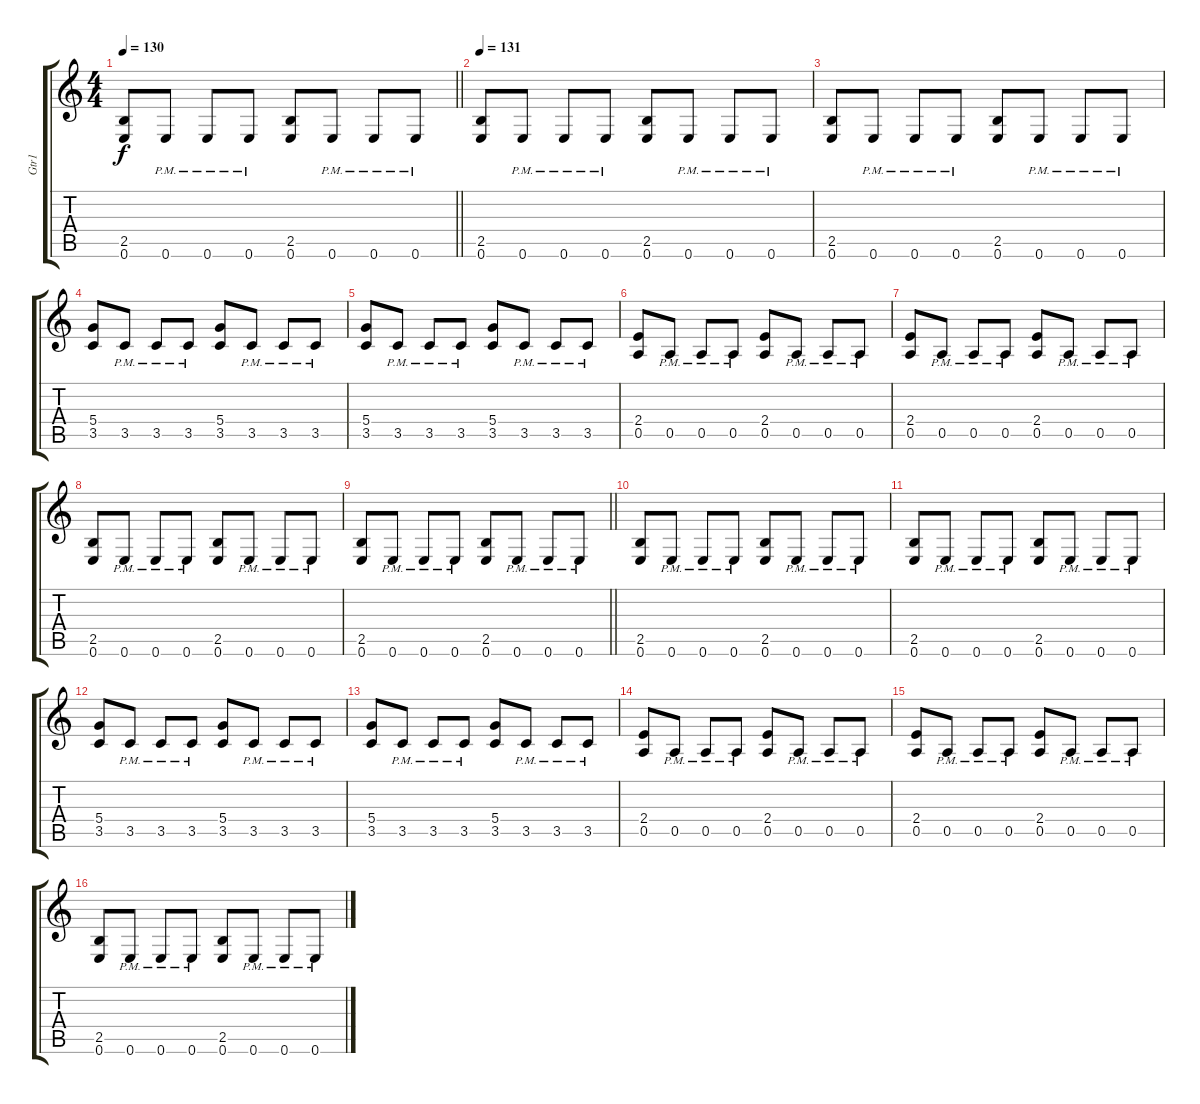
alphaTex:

\track ("Gtr1" "Gtr1") {instrument distortionguitar}
\staff {score tabs}
\tuning (E4 B3 G3 D3 A2 E2) {hide}
\ts (4 4)
\tempo 130
\clef g2
\barLineRight lightlight
\ks c
(2.5 0.6).8{dy f} 0.6{pm}.8 0.6{pm}.8 0.6{pm}.8 (2.5 0.6).8 0.6{pm}.8 0.6{pm}.8 0.6{pm}.8 |
\tempo 131
(2.5 0.6).8 0.6{pm}.8 0.6{pm}.8 0.6{pm}.8 (2.5 0.6).8 0.6{pm}.8 0.6{pm}.8 0.6{pm}.8 |
(2.5 0.6).8 0.6{pm}.8 0.6{pm}.8 0.6{pm}.8 (2.5 0.6).8 0.6{pm}.8 0.6{pm}.8 0.6{pm}.8 |
(5.4 3.5).8 3.5{pm}.8 3.5{pm}.8 3.5{pm}.8 (5.4 3.5).8 3.5{pm}.8 3.5{pm}.8 3.5{pm}.8 |
(5.4 3.5).8 3.5{pm}.8 3.5{pm}.8 3.5{pm}.8 (5.4 3.5).8 3.5{pm}.8 3.5{pm}.8 3.5{pm}.8 |
(2.4 0.5).8 0.5{pm}.8 0.5{pm}.8 0.5{pm}.8 (2.4 0.5).8 0.5{pm}.8 0.5{pm}.8 0.5{pm}.8 |
(2.4 0.5).8 0.5{pm}.8 0.5{pm}.8 0.5{pm}.8 (2.4 0.5).8 0.5{pm}.8 0.5{pm}.8 0.5{pm}.8 |
(2.5 0.6).8 0.6{pm}.8 0.6{pm}.8 0.6{pm}.8 (2.5 0.6).8 0.6{pm}.8 0.6{pm}.8 0.6{pm}.8 |
\barLineRight lightlight
(2.5 0.6).8 0.6{pm}.8 0.6{pm}.8 0.6{pm}.8 (2.5 0.6).8 0.6{pm}.8 0.6{pm}.8 0.6{pm}.8 |
(2.5 0.6).8 0.6{pm}.8 0.6{pm}.8 0.6{pm}.8 (2.5 0.6).8 0.6{pm}.8 0.6{pm}.8 0.6{pm}.8 |
(2.5 0.6).8 0.6{pm}.8 0.6{pm}.8 0.6{pm}.8 (2.5 0.6).8 0.6{pm}.8 0.6{pm}.8 0.6{pm}.8 |
(5.4 3.5).8 3.5{pm}.8 3.5{pm}.8 3.5{pm}.8 (5.4 3.5).8 3.5{pm}.8 3.5{pm}.8 3.5{pm}.8 |
(5.4 3.5).8 3.5{pm}.8 3.5{pm}.8 3.5{pm}.8 (5.4 3.5).8 3.5{pm}.8 3.5{pm}.8 3.5{pm}.8 |
(2.4 0.5).8 0.5{pm}.8 0.5{pm}.8 0.5{pm}.8 (2.4 0.5).8 0.5{pm}.8 0.5{pm}.8 0.5{pm}.8 |
(2.4 0.5).8 0.5{pm}.8 0.5{pm}.8 0.5{pm}.8 (2.4 0.5).8 0.5{pm}.8 0.5{pm}.8 0.5{pm}.8 |
(2.5 0.6).8 0.6{pm}.8 0.6{pm}.8 0.6{pm}.8 (2.5 0.6).8 0.6{pm}.8 0.6{pm}.8 0.6{pm}.8
